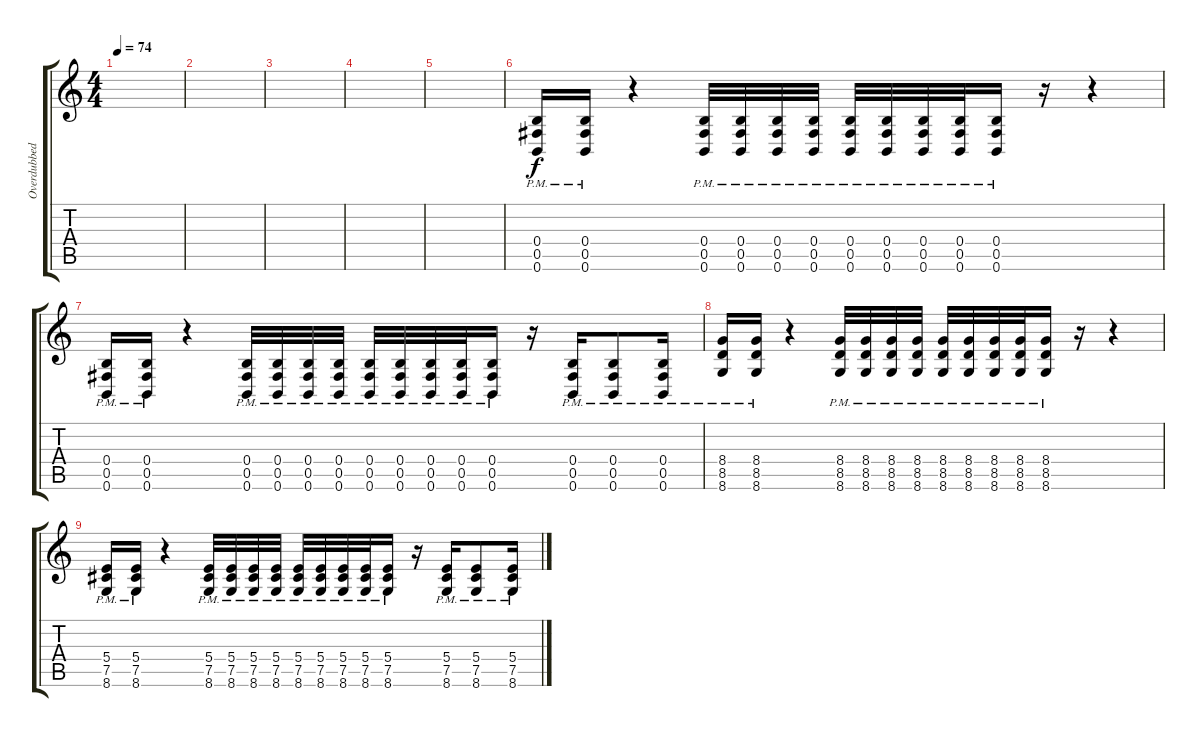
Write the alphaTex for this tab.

\track ("Overdubbed Guitar" "Overdubbed") {instrument distortionguitar}
\staff {score tabs}
\tuning (Db4 Ab3 E3 B2 Gb2 B1) {hide}
\ts (4 4)
\tempo 74
\clef g2
\ks c
|
|
|
|
|
(0.4{pm} 0.5{pm} 0.6{pm}).16 (0.4{pm} 0.5{pm} 0.6{pm}).16 r.4 (0.4{pm} 0.5{pm} 0.6{pm}).32 (0.4{pm} 0.5{pm} 0.6{pm}).32 (0.4{pm} 0.5{pm} 0.6{pm}).32 (0.4{pm} 0.5{pm} 0.6{pm}).32 (0.4{pm} 0.5{pm} 0.6{pm}).32 (0.4{pm} 0.5{pm} 0.6{pm}).32 (0.4{pm} 0.5{pm} 0.6{pm}).32 (0.4{pm} 0.5{pm} 0.6{pm}).32 (0.4{pm} 0.5{pm} 0.6{pm}).16 r.16 r.4 |
(0.4{pm} 0.5{pm} 0.6{pm}).16 (0.4{pm} 0.5{pm} 0.6{pm}).16 r.4 (0.4{pm} 0.5{pm} 0.6{pm}).32 (0.4{pm} 0.5{pm} 0.6{pm}).32 (0.4{pm} 0.5{pm} 0.6{pm}).32 (0.4{pm} 0.5{pm} 0.6{pm}).32 (0.4{pm} 0.5{pm} 0.6{pm}).32 (0.4{pm} 0.5{pm} 0.6{pm}).32 (0.4{pm} 0.5{pm} 0.6{pm}).32 (0.4{pm} 0.5{pm} 0.6{pm}).32 (0.4{pm} 0.5{pm} 0.6{pm}).16 r.16 (0.4{pm} 0.5{pm} 0.6{pm}).16 (0.4{pm} 0.5{pm} 0.6{pm}).8 (0.4{pm} 0.5{pm} 0.6{pm}).16 |
(8.4{pm} 8.5{pm} 8.6{pm}).16 (8.4{pm} 8.5{pm} 8.6{pm}).16 r.4 (8.4{pm} 8.5{pm} 8.6{pm}).32 (8.4{pm} 8.5{pm} 8.6{pm}).32 (8.4{pm} 8.5{pm} 8.6{pm}).32 (8.4{pm} 8.5{pm} 8.6{pm}).32 (8.4{pm} 8.5{pm} 8.6{pm}).32 (8.4{pm} 8.5{pm} 8.6{pm}).32 (8.4{pm} 8.5{pm} 8.6{pm}).32 (8.4{pm} 8.5{pm} 8.6{pm}).32 (8.4{pm} 8.5{pm} 8.6{pm}).16 r.16 r.4 |
(5.4{pm} 7.5{pm} 8.6{pm}).16 (5.4{pm} 7.5{pm} 8.6{pm}).16 r.4 (5.4{pm} 7.5{pm} 8.6{pm}).32 (5.4{pm} 7.5{pm} 8.6{pm}).32 (5.4{pm} 7.5{pm} 8.6{pm}).32 (5.4{pm} 7.5{pm} 8.6{pm}).32 (5.4{pm} 7.5{pm} 8.6{pm}).32 (5.4{pm} 7.5{pm} 8.6{pm}).32 (5.4{pm} 7.5{pm} 8.6{pm}).32 (5.4{pm} 7.5{pm} 8.6{pm}).32 (5.4{pm} 7.5{pm} 8.6{pm}).16 r.16 (5.4{pm} 7.5{pm} 8.6{pm}).16 (5.4{pm} 7.5{pm} 8.6{pm}).8 (5.4{pm} 7.5{pm} 8.6{pm}).16
